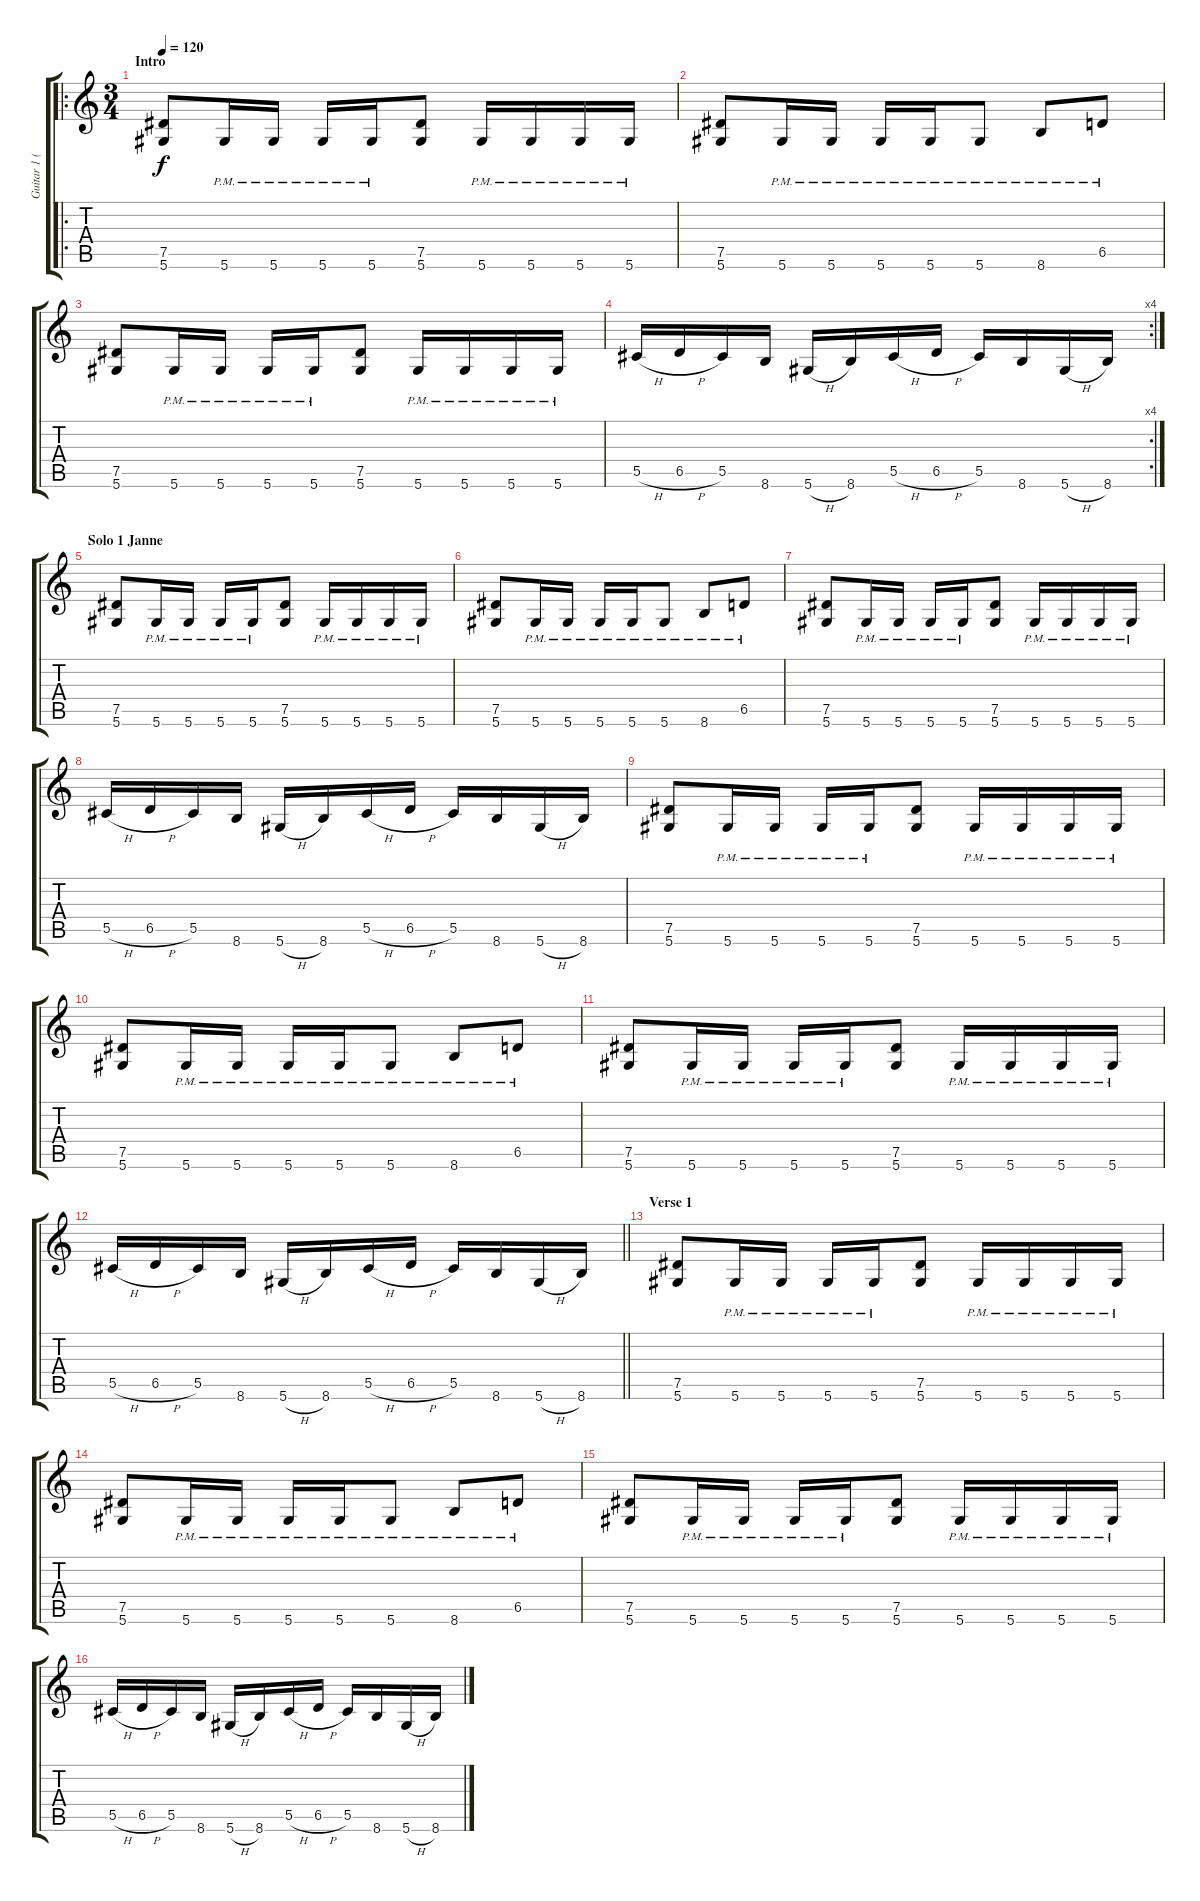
\track ("Guitar 1 (Janne)" "Guitar 1 (") {instrument distortionguitar}
\staff {score tabs}
\tuning (Eb4 Bb3 Gb3 Db3 Ab2 Eb2) {hide}
\ro
\ts (3 4)
\section ("" "Intro")
\tempo 120
\clef g2
\ks c
(7.5 5.6).8{dy f instrument distortionguitar} 5.6{pm}.16 5.6{pm}.16 5.6{pm}.16 5.6{pm}.16 (7.5 5.6).8 5.6{pm}.16 5.6{pm}.16 5.6{pm}.16 5.6{pm}.16 |
(7.5 5.6).8 5.6{pm}.16 5.6{pm}.16 5.6{pm}.16 5.6{pm}.16 5.6{pm}.8 8.6{pm}.8 6.5{pm}.8 |
(7.5 5.6).8 5.6{pm}.16 5.6{pm}.16 5.6{pm}.16 5.6{pm}.16 (7.5 5.6).8 5.6{pm}.16 5.6{pm}.16 5.6{pm}.16 5.6{pm}.16 |
\rc 4
5.5{h}.16 6.5{h}.16 5.5.16 8.6.16 5.6{h}.16 8.6.16 5.5{h}.16 6.5{h}.16 5.5.16 8.6.16 5.6{h}.16 8.6.16 |
\section ("" "Solo 1 Janne")
(7.5 5.6).8 5.6{pm}.16 5.6{pm}.16 5.6{pm}.16 5.6{pm}.16 (7.5 5.6).8 5.6{pm}.16 5.6{pm}.16 5.6{pm}.16 5.6{pm}.16 |
(7.5 5.6).8 5.6{pm}.16 5.6{pm}.16 5.6{pm}.16 5.6{pm}.16 5.6{pm}.8 8.6{pm}.8 6.5{pm}.8 |
(7.5 5.6).8 5.6{pm}.16 5.6{pm}.16 5.6{pm}.16 5.6{pm}.16 (7.5 5.6).8 5.6{pm}.16 5.6{pm}.16 5.6{pm}.16 5.6{pm}.16 |
5.5{h}.16 6.5{h}.16 5.5.16 8.6.16 5.6{h}.16 8.6.16 5.5{h}.16 6.5{h}.16 5.5.16 8.6.16 5.6{h}.16 8.6.16 |
(7.5 5.6).8 5.6{pm}.16 5.6{pm}.16 5.6{pm}.16 5.6{pm}.16 (7.5 5.6).8 5.6{pm}.16 5.6{pm}.16 5.6{pm}.16 5.6{pm}.16 |
(7.5 5.6).8 5.6{pm}.16 5.6{pm}.16 5.6{pm}.16 5.6{pm}.16 5.6{pm}.8 8.6{pm}.8 6.5{pm}.8 |
(7.5 5.6).8 5.6{pm}.16 5.6{pm}.16 5.6{pm}.16 5.6{pm}.16 (7.5 5.6).8 5.6{pm}.16 5.6{pm}.16 5.6{pm}.16 5.6{pm}.16 |
\barLineRight lightlight
5.5{h}.16 6.5{h}.16 5.5.16 8.6.16 5.6{h}.16 8.6.16 5.5{h}.16 6.5{h}.16 5.5.16 8.6.16 5.6{h}.16 8.6.16 |
\section ("" "Verse 1")
(7.5 5.6).8 5.6{pm}.16 5.6{pm}.16 5.6{pm}.16 5.6{pm}.16 (7.5 5.6).8 5.6{pm}.16 5.6{pm}.16 5.6{pm}.16 5.6{pm}.16 |
(7.5 5.6).8 5.6{pm}.16 5.6{pm}.16 5.6{pm}.16 5.6{pm}.16 5.6{pm}.8 8.6{pm}.8 6.5{pm}.8 |
(7.5 5.6).8 5.6{pm}.16 5.6{pm}.16 5.6{pm}.16 5.6{pm}.16 (7.5 5.6).8 5.6{pm}.16 5.6{pm}.16 5.6{pm}.16 5.6{pm}.16 |
5.5{h}.16 6.5{h}.16 5.5.16 8.6.16 5.6{h}.16 8.6.16 5.5{h}.16 6.5{h}.16 5.5.16 8.6.16 5.6{h}.16 8.6.16
